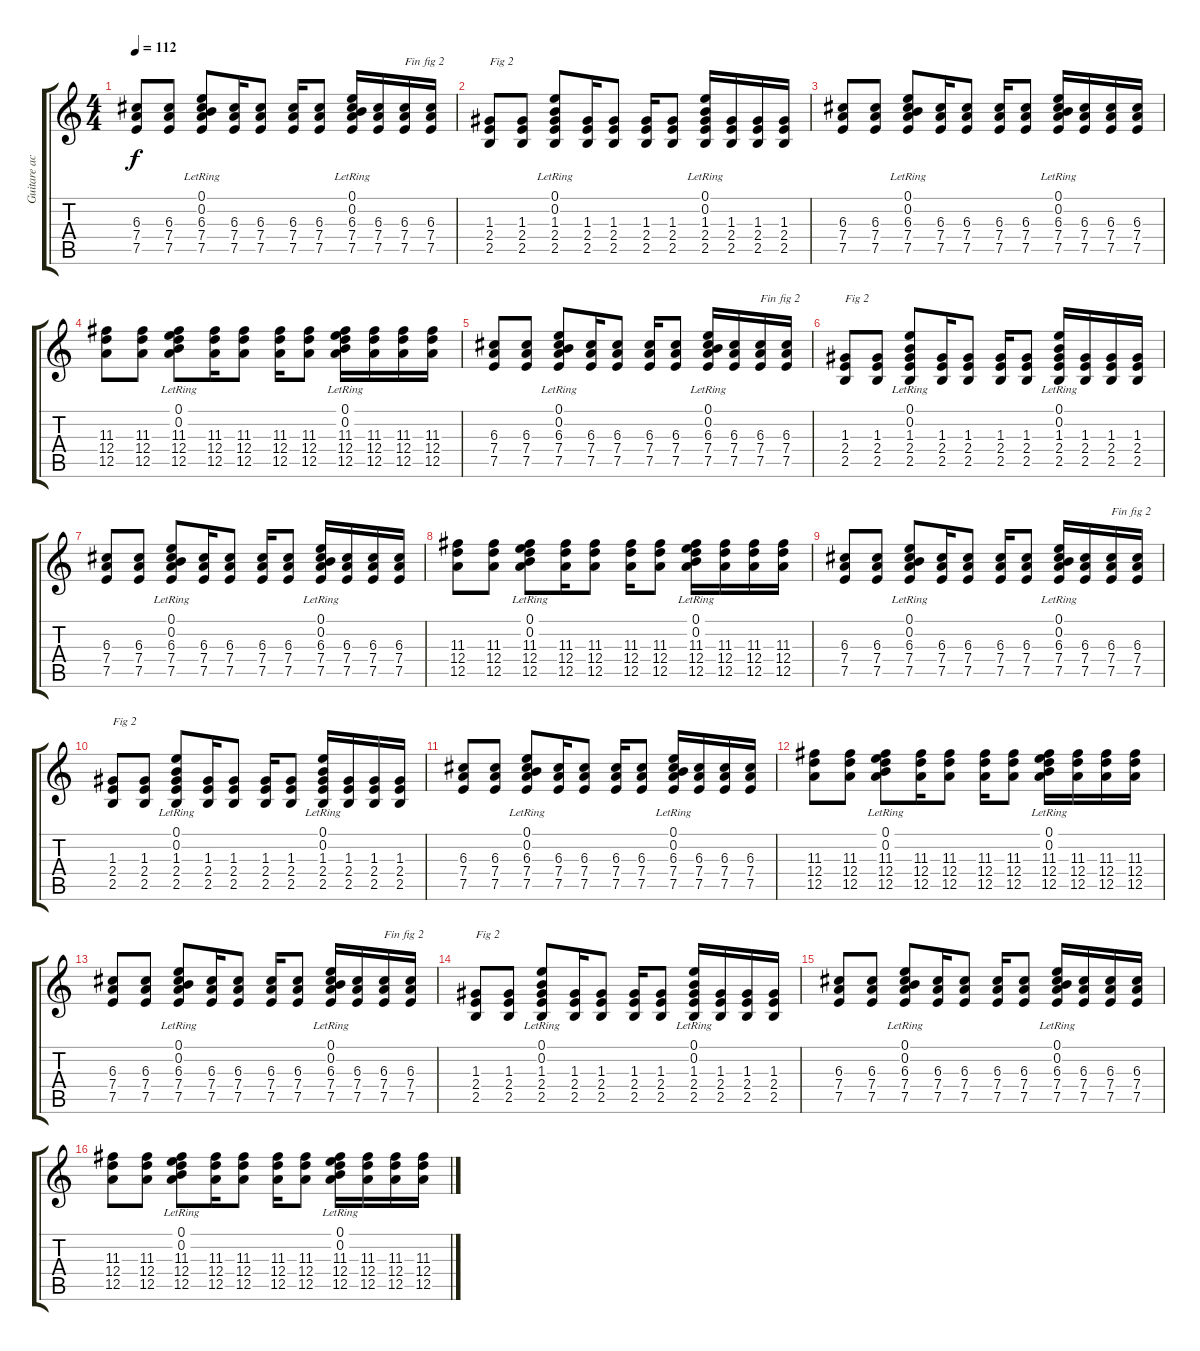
\track ("Guitare acou 3 " "Guitare ac") {instrument acousticguitarsteel}
\staff {score tabs}
\tuning (E4 B3 G3 D3 A2 E2) {hide}
\ts (4 4)
\tempo 112
\clef g2
\ks c
(6.3 7.4 7.5).8{dy f} (6.3 7.4 7.5).8 (0.1{lr} 0.2{lr} 6.3 7.4 7.5).8 (6.3 7.4 7.5).16 (6.3 7.4 7.5).8 (6.3 7.4 7.5).16 (6.3 7.4 7.5).8 (0.1{lr} 0.2{lr} 6.3 7.4 7.5).16 (6.3 7.4 7.5).16 (6.3 7.4 7.5).16{txt "Fin fig 2"} (6.3 7.4 7.5).16 |
(1.3 2.4 2.5).8{txt "Fig 2"} (1.3 2.4 2.5).8 (0.1{lr} 0.2{lr} 1.3 2.4 2.5).8 (1.3 2.4 2.5).16 (1.3 2.4 2.5).8 (1.3 2.4 2.5).16 (1.3 2.4 2.5).8 (0.1{lr} 0.2{lr} 1.3 2.4 2.5).16 (1.3 2.4 2.5).16 (1.3 2.4 2.5).16 (1.3 2.4 2.5).16 |
(6.3 7.4 7.5).8 (6.3 7.4 7.5).8 (0.1{lr} 0.2{lr} 6.3 7.4 7.5).8 (6.3 7.4 7.5).16 (6.3 7.4 7.5).8 (6.3 7.4 7.5).16 (6.3 7.4 7.5).8 (0.1{lr} 0.2{lr} 6.3 7.4 7.5).16 (6.3 7.4 7.5).16 (6.3 7.4 7.5).16 (6.3 7.4 7.5).16 |
(11.3 12.4 12.5).8 (11.3 12.4 12.5).8 (0.1{lr} 0.2{lr} 11.3 12.4 12.5).8 (11.3 12.4 12.5).16 (11.3 12.4 12.5).8 (11.3 12.4 12.5).16 (11.3 12.4 12.5).8 (0.1{lr} 0.2{lr} 11.3 12.4 12.5).16 (11.3 12.4 12.5).16 (11.3 12.4 12.5).16 (11.3 12.4 12.5).16 |
(6.3 7.4 7.5).8 (6.3 7.4 7.5).8 (0.1{lr} 0.2{lr} 6.3 7.4 7.5).8 (6.3 7.4 7.5).16 (6.3 7.4 7.5).8 (6.3 7.4 7.5).16 (6.3 7.4 7.5).8 (0.1{lr} 0.2{lr} 6.3 7.4 7.5).16 (6.3 7.4 7.5).16 (6.3 7.4 7.5).16{txt "Fin fig 2"} (6.3 7.4 7.5).16 |
(1.3 2.4 2.5).8{txt "Fig 2"} (1.3 2.4 2.5).8 (0.1{lr} 0.2{lr} 1.3 2.4 2.5).8 (1.3 2.4 2.5).16 (1.3 2.4 2.5).8 (1.3 2.4 2.5).16 (1.3 2.4 2.5).8 (0.1{lr} 0.2{lr} 1.3 2.4 2.5).16 (1.3 2.4 2.5).16 (1.3 2.4 2.5).16 (1.3 2.4 2.5).16 |
(6.3 7.4 7.5).8 (6.3 7.4 7.5).8 (0.1{lr} 0.2{lr} 6.3 7.4 7.5).8 (6.3 7.4 7.5).16 (6.3 7.4 7.5).8 (6.3 7.4 7.5).16 (6.3 7.4 7.5).8 (0.1{lr} 0.2{lr} 6.3 7.4 7.5).16 (6.3 7.4 7.5).16 (6.3 7.4 7.5).16 (6.3 7.4 7.5).16 |
(11.3 12.4 12.5).8 (11.3 12.4 12.5).8 (0.1{lr} 0.2{lr} 11.3 12.4 12.5).8 (11.3 12.4 12.5).16 (11.3 12.4 12.5).8 (11.3 12.4 12.5).16 (11.3 12.4 12.5).8 (0.1{lr} 0.2{lr} 11.3 12.4 12.5).16 (11.3 12.4 12.5).16 (11.3 12.4 12.5).16 (11.3 12.4 12.5).16 |
(6.3 7.4 7.5).8 (6.3 7.4 7.5).8 (0.1{lr} 0.2{lr} 6.3 7.4 7.5).8 (6.3 7.4 7.5).16 (6.3 7.4 7.5).8 (6.3 7.4 7.5).16 (6.3 7.4 7.5).8 (0.1{lr} 0.2{lr} 6.3 7.4 7.5).16 (6.3 7.4 7.5).16 (6.3 7.4 7.5).16{txt "Fin fig 2"} (6.3 7.4 7.5).16 |
(1.3 2.4 2.5).8{txt "Fig 2"} (1.3 2.4 2.5).8 (0.1{lr} 0.2{lr} 1.3 2.4 2.5).8 (1.3 2.4 2.5).16 (1.3 2.4 2.5).8 (1.3 2.4 2.5).16 (1.3 2.4 2.5).8 (0.1{lr} 0.2{lr} 1.3 2.4 2.5).16 (1.3 2.4 2.5).16 (1.3 2.4 2.5).16 (1.3 2.4 2.5).16 |
(6.3 7.4 7.5).8 (6.3 7.4 7.5).8 (0.1{lr} 0.2{lr} 6.3 7.4 7.5).8 (6.3 7.4 7.5).16 (6.3 7.4 7.5).8 (6.3 7.4 7.5).16 (6.3 7.4 7.5).8 (0.1{lr} 0.2{lr} 6.3 7.4 7.5).16 (6.3 7.4 7.5).16 (6.3 7.4 7.5).16 (6.3 7.4 7.5).16 |
(11.3 12.4 12.5).8 (11.3 12.4 12.5).8 (0.1{lr} 0.2{lr} 11.3 12.4 12.5).8 (11.3 12.4 12.5).16 (11.3 12.4 12.5).8 (11.3 12.4 12.5).16 (11.3 12.4 12.5).8 (0.1{lr} 0.2{lr} 11.3 12.4 12.5).16 (11.3 12.4 12.5).16 (11.3 12.4 12.5).16 (11.3 12.4 12.5).16 |
(6.3 7.4 7.5).8 (6.3 7.4 7.5).8 (0.1{lr} 0.2{lr} 6.3 7.4 7.5).8 (6.3 7.4 7.5).16 (6.3 7.4 7.5).8 (6.3 7.4 7.5).16 (6.3 7.4 7.5).8 (0.1{lr} 0.2{lr} 6.3 7.4 7.5).16 (6.3 7.4 7.5).16 (6.3 7.4 7.5).16{txt "Fin fig 2"} (6.3 7.4 7.5).16 |
(1.3 2.4 2.5).8{txt "Fig 2"} (1.3 2.4 2.5).8 (0.1{lr} 0.2{lr} 1.3 2.4 2.5).8 (1.3 2.4 2.5).16 (1.3 2.4 2.5).8 (1.3 2.4 2.5).16 (1.3 2.4 2.5).8 (0.1{lr} 0.2{lr} 1.3 2.4 2.5).16 (1.3 2.4 2.5).16 (1.3 2.4 2.5).16 (1.3 2.4 2.5).16 |
(6.3 7.4 7.5).8 (6.3 7.4 7.5).8 (0.1{lr} 0.2{lr} 6.3 7.4 7.5).8 (6.3 7.4 7.5).16 (6.3 7.4 7.5).8 (6.3 7.4 7.5).16 (6.3 7.4 7.5).8 (0.1{lr} 0.2{lr} 6.3 7.4 7.5).16 (6.3 7.4 7.5).16 (6.3 7.4 7.5).16 (6.3 7.4 7.5).16 |
(11.3 12.4 12.5).8 (11.3 12.4 12.5).8 (0.1{lr} 0.2{lr} 11.3 12.4 12.5).8 (11.3 12.4 12.5).16 (11.3 12.4 12.5).8 (11.3 12.4 12.5).16 (11.3 12.4 12.5).8 (0.1{lr} 0.2{lr} 11.3 12.4 12.5).16 (11.3 12.4 12.5).16 (11.3 12.4 12.5).16 (11.3 12.4 12.5).16
